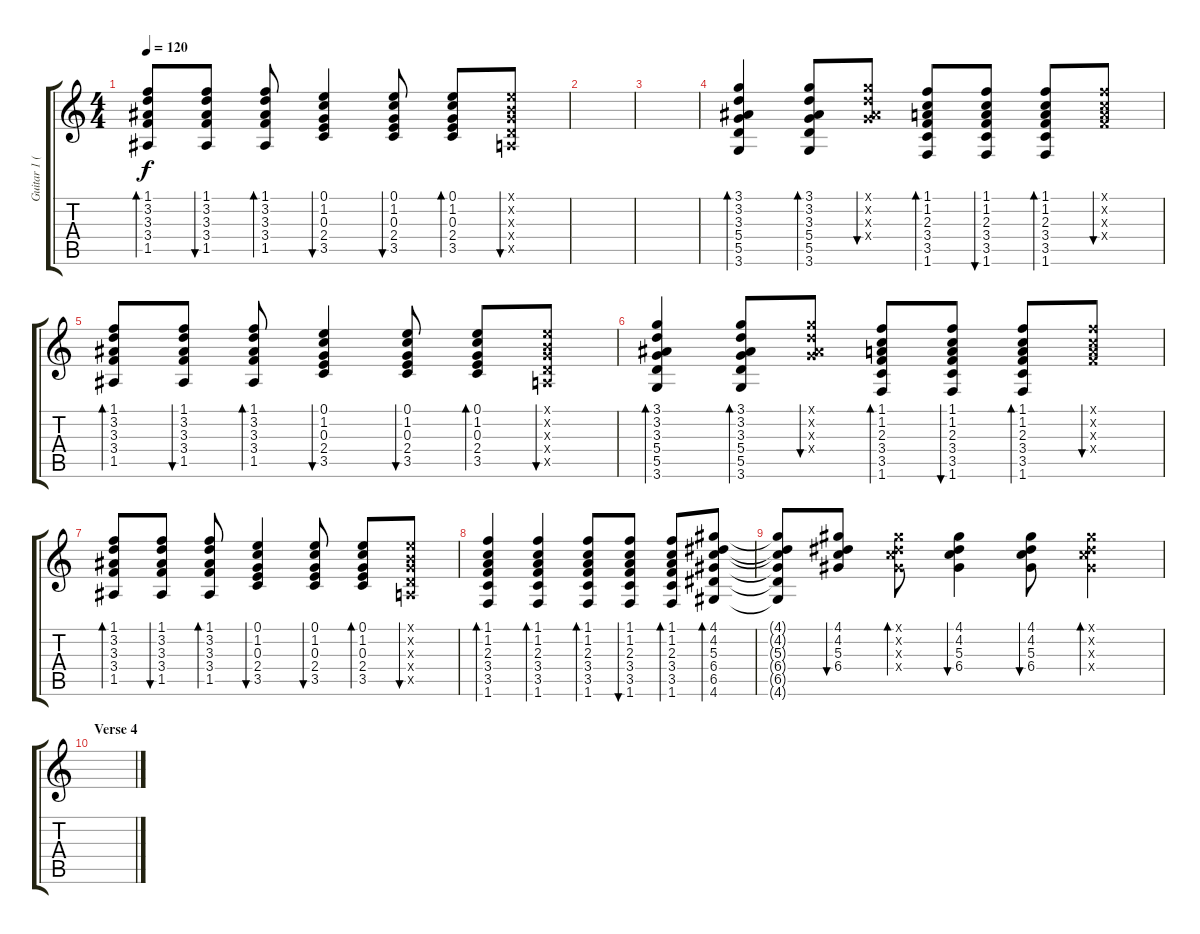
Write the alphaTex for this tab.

\track ("Guitar 1 (Plagy)" "Guitar 1 (") {instrument acousticguitarnylon}
\staff {score tabs}
\tuning (E4 B3 G3 D3 A2 E2) {hide}
\ts (4 4)
\tempo 120
\clef g2
\ks c
(1.1 3.2 3.3 3.4 1.5).8{bd 30 dy f} (1.1 3.2 3.3 3.4 1.5).8{bu 30} (1.1 3.2 3.3 3.4 1.5).8{bd 30} (0.1 1.2 0.3 2.4 3.5).4{bu 30} (0.1 1.2 0.3 2.4 3.5).8{bu 30} (0.1 1.2 0.3 2.4 3.5).8{bd 30} (0.1{x} 0.2{x} 0.3{x} 0.4{x} 0.5{x}).8{bu 30} |
|
|
(3.1 3.2 3.3 5.4 5.5 3.6).4{bd 30} (3.1 3.2 3.3 5.4 5.5 3.6).8{bd 30} (3.1{x} 3.2{x} 3.3{x} 5.4{x}).8{bu 30} (1.1 1.2 2.3 3.4 3.5 1.6).8{bd 30} (1.1 1.2 2.3 3.4 3.5 1.6).8{bu 30} (1.1 1.2 2.3 3.4 3.5 1.6).8{bd 30} (1.1{x} 1.2{x} 2.3{x} 3.4{x}).8{bu 30} |
(1.1 3.2 3.3 3.4 1.5).8{bd 30} (1.1 3.2 3.3 3.4 1.5).8{bu 30} (1.1 3.2 3.3 3.4 1.5).8{bd 30} (0.1 1.2 0.3 2.4 3.5).4{bu 30} (0.1 1.2 0.3 2.4 3.5).8{bu 30} (0.1 1.2 0.3 2.4 3.5).8{bd 30} (0.1{x} 0.2{x} 0.3{x} 0.4{x} 0.5{x}).8{bu 30} |
(3.1 3.2 3.3 5.4 5.5 3.6).4{bd 30} (3.1 3.2 3.3 5.4 5.5 3.6).8{bd 30} (3.1{x} 3.2{x} 3.3{x} 5.4{x}).8{bu 30} (1.1 1.2 2.3 3.4 3.5 1.6).8{bd 30} (1.1 1.2 2.3 3.4 3.5 1.6).8{bu 30} (1.1 1.2 2.3 3.4 3.5 1.6).8{bd 30} (1.1{x} 1.2{x} 2.3{x} 3.4{x}).8{bu 30} |
(1.1 3.2 3.3 3.4 1.5).8{bd 30} (1.1 3.2 3.3 3.4 1.5).8{bu 30} (1.1 3.2 3.3 3.4 1.5).8{bd 30} (0.1 1.2 0.3 2.4 3.5).4{bu 30} (0.1 1.2 0.3 2.4 3.5).8{bu 30} (0.1 1.2 0.3 2.4 3.5).8{bd 30} (0.1{x} 0.2{x} 0.3{x} 0.4{x} 0.5{x}).8{bu 30} |
(1.1 1.2 2.3 3.4 3.5 1.6).4{bd 30} (1.1 1.2 2.3 3.4 3.5 1.6).4{bd 30} (1.1 1.2 2.3 3.4 3.5 1.6).8{bd 30} (1.1 1.2 2.3 3.4 3.5 1.6).8{bu 30} (1.1 1.2 2.3 3.4 3.5 1.6).8{bd 30} (4.1 4.2 5.3 6.4 6.5 4.6).8{bd 30} |
(4.1{t} 4.2{t} 5.3{t} 6.4{t} 6.5{t} 4.6{t}).8 (4.1 4.2 5.3 6.4).8{bu 60} (4.1{x} 4.2{x} 5.3{x} 6.4{x}).8{bd 60} (4.1 4.2 5.3 6.4).4{bu 60} (4.1 4.2 5.3 6.4).8{bu 60} (4.1{x} 4.2{x} 5.3{x} 6.4{x}).4{bd 60} |
\section ("" "Verse 4")
